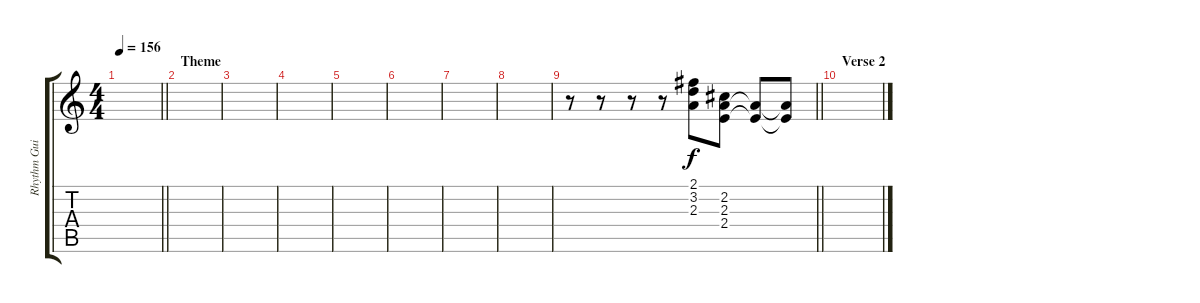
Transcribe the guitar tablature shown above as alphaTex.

\track ("Rhythm Guitar" "Rhythm Gui") {instrument acousticguitarsteel}
\staff {score tabs}
\tuning (E4 B3 G3 D3 A2 E2) {hide}
\ts (4 4)
\tempo 156
\clef g2
\barLineRight lightlight
\ks c
|
\section ("" "Theme")
|
|
|
|
|
|
|
\barLineRight lightlight
r.8 r.8 r.8 r.8 (2.1 3.2 2.3).8 (2.2 2.3 2.4).8 (2.3{t} 2.4{t}).8 (2.3{t} 2.4{t}).8 |
\section ("" "Verse 2")
